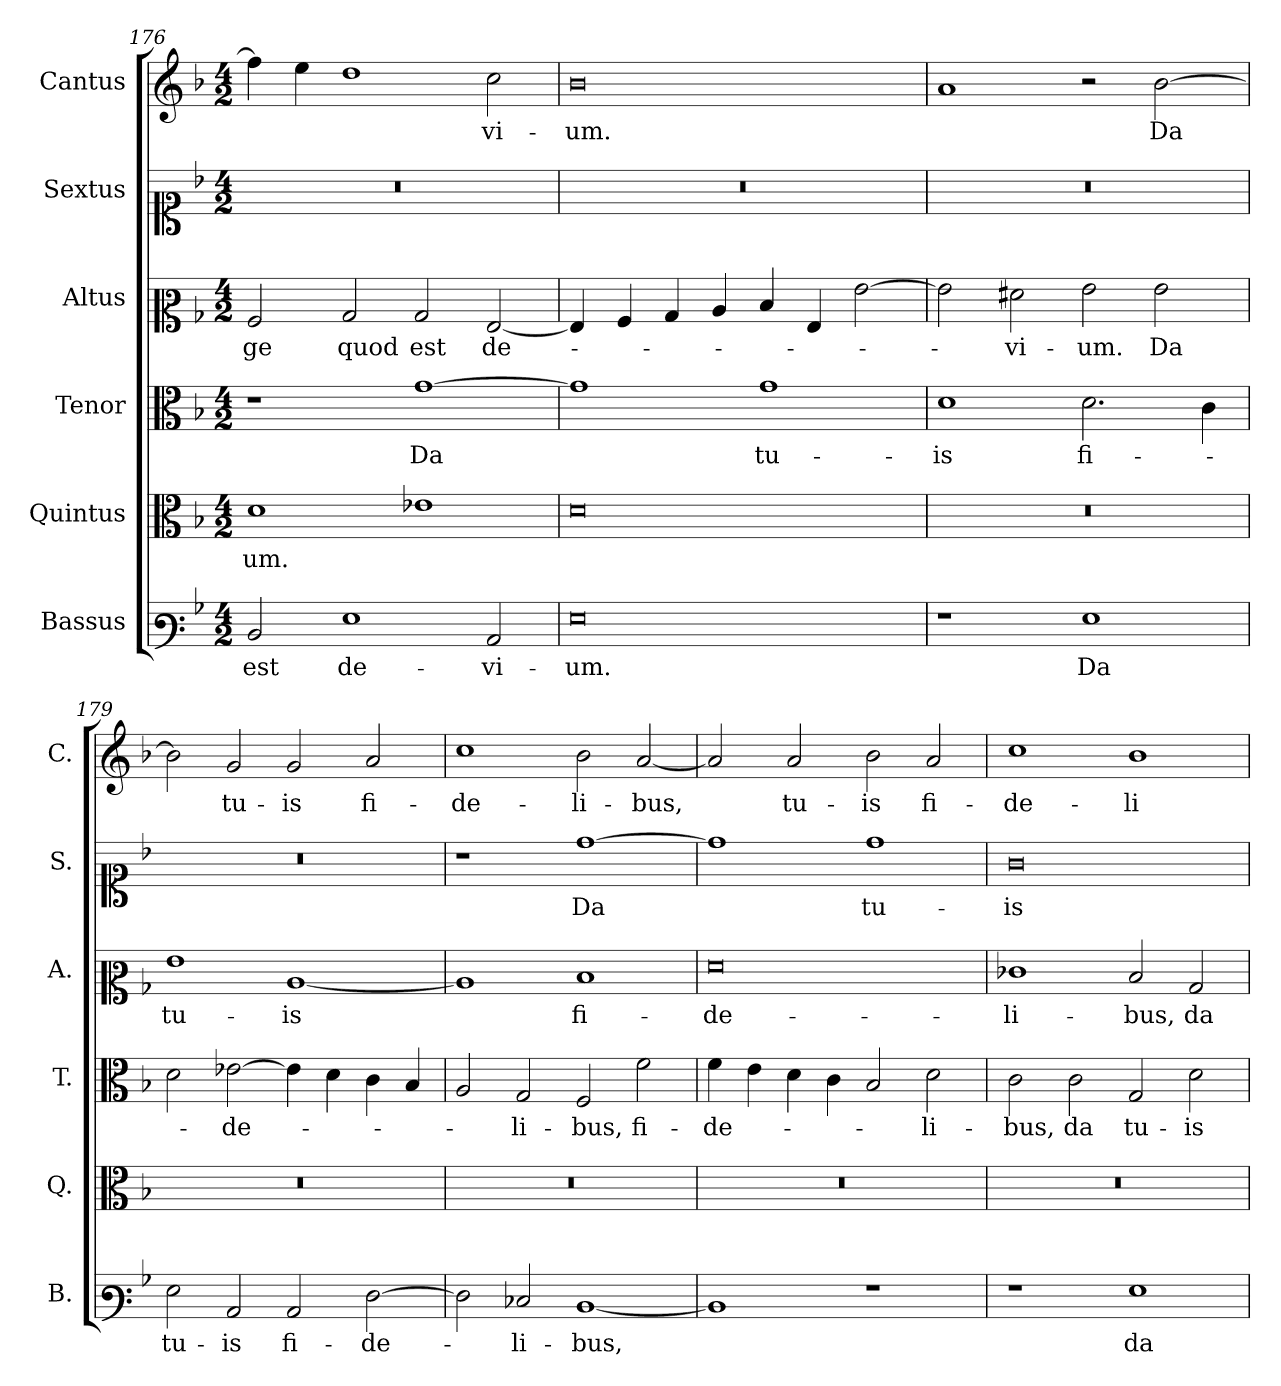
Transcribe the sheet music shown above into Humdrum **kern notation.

**kern	**text	**kern	**text	**kern	**text	**kern	**text	**kern	**text	**kern	**text
*part6	*part6	*part5	*part5	*part4	*part4	*part3	*part3	*part2	*part2	*part1	*part1
*staff6	*staff6	*staff5	*staff5	*staff4	*staff4	*staff3	*staff3	*staff2	*staff2	*staff1	*staff1
*I"Bassus	*	*I"Quintus	*	*I"Tenor	*	*I"Altus	*	*I"Sextus	*	*I"Cantus	*
*I'B.	*	*I'Q.	*	*I'T.	*	*I'A.	*	*I'S.	*	*I'C.	*
*clefF3	*	*clefC3	*	*clefC3	*	*clefC2	*	*clefC1	*	*clefG2	*
*k[b-]	*	*k[b-]	*	*k[b-]	*	*k[b-]	*	*k[b-]	*	*k[b-]	*
*M4/2	*	*M4/2	*	*M4/2	*	*M4/2	*	*M4/2	*	*M4/2	*
=176	=176	=176	=176	=176	=176	=176	=176	=176	=176	=176	=176
!	!	!	!	!	!	!	!	!LO:N:vis=1	!	!	!
2D/	est	1d	-um.	1r	.	2A/	-ge	0r	.	4ff\]	.
.	.	.	.	.	.	.	.	.	.	4ee\	.
1G	de-	.	.	.	.	2B-/	quod	.	.	1dd	.
.	.	1e-X	.	[1g	Da	2B-/	est	.	.	.	.
2C/	-vi-	.	.	.	.	[2G/	de-	.	.	2cc\	-vi-
=177	=177	=177	=177	=177	=177	=177	=177	=177	=177	=177	=177
!	!	!	!	!	!	!	!	!LO:N:vis=1	!	!	!
0G	-um.	0d	.	1g]	.	4G/]	.	0r	.	0b-	-um.
.	.	.	.	.	.	4A/	.	.	.	.	.
.	.	.	.	.	.	4B-/	.	.	.	.	.
.	.	.	.	.	.	4c/	.	.	.	.	.
.	.	.	.	1g	tu-	4d/	.	.	.	.	.
.	.	.	.	.	.	4G/	.	.	.	.	.
.	.	.	.	.	.	[2g\	.	.	.	.	.
=178	=178	=178	=178	=178	=178	=178	=178	=178	=178	=178	=178
!	!	!LO:N:vis=1	!	!	!	!	!	!LO:N:vis=1	!	!	!
1r	.	0r	.	1d	-is	2g\]	.	0r	.	1a	.
.	.	.	.	.	.	2f#X\	-vi-	.	.	.	.
1G	Da	.	.	2.d\	fi-	2g\	-um.	.	.	2r	.
.	.	.	.	.	.	2g\	Da	.	.	[2b-\	Da
.	.	.	.	4c\	.	.	.	.	.	.	.
=179	=179	=179	=179	=179	=179	=179	=179	=179	=179	=179	=179
!	!	!LO:N:vis=1	!	!	!	!	!	!LO:N:vis=1	!	!	!
2G\	tu-	0r	.	2d\	.	1g	tu-	0r	.	2b-\]	.
2C/	-is	.	.	[2e-X\	de-	.	.	.	.	2g/	tu-
2C/	fi-	.	.	4e-\]	.	[1c	-is	.	.	2g/	-is
.	.	.	.	4d\	.	.	.	.	.	.	.
[2F\	-de-	.	.	4c\	.	.	.	.	.	2a/	fi-
.	.	.	.	4B-/	.	.	.	.	.	.	.
=180	=180	=180	=180	=180	=180	=180	=180	=180	=180	=180	=180
!	!	!LO:N:vis=1	!	!	!	!	!	!	!	!	!
2F\]	.	0r	.	2A/	.	1c]	.	1r	.	1cc	-de-
2E-X/	-li-	.	.	2G/	-li-	.	.	.	.	.	.
[1D	-bus,	.	.	2F/	-bus,	1d	fi-	[1dd	Da	2b-\	-li-
.	.	.	.	2f\	fi-	.	.	.	.	[2a/	-bus,
=181	=181	=181	=181	=181	=181	=181	=181	=181	=181	=181	=181
!	!	!LO:N:vis=1	!	!	!	!	!	!	!	!	!
1D]	.	0r	.	4f\	-de-	0f	-de-	1dd]	.	2a/]	.
.	.	.	.	4e\	.	.	.	.	.	.	.
.	.	.	.	4d\	.	.	.	.	.	2a/	tu-
.	.	.	.	4c\	.	.	.	.	.	.	.
1r	.	.	.	2B-/	.	.	.	1dd	tu-	2b-\	-is
.	.	.	.	2d\	-li-	.	.	.	.	2a/	fi-
=182	=182	=182	=182	=182	=182	=182	=182	=182	=182	=182	=182
!	!	!LO:N:vis=1	!	!	!	!	!	!	!	!	!
1r	.	0r	.	2c\	-bus,	1e-X	-li-	0g	-is	1cc	-de-
.	.	.	.	2c\	da	.	.	.	.	.	.
1G	da	.	.	2G/	tu-	2d/	-bus,	.	.	1b-	-li-
.	.	.	.	2d\	-is	2B-/	da	.	.	.	.
=	=	=	=	=	=	=	=	=	=	=	=
*-	*-	*-	*-	*-	*-	*-	*-	*-	*-	*-	*-
